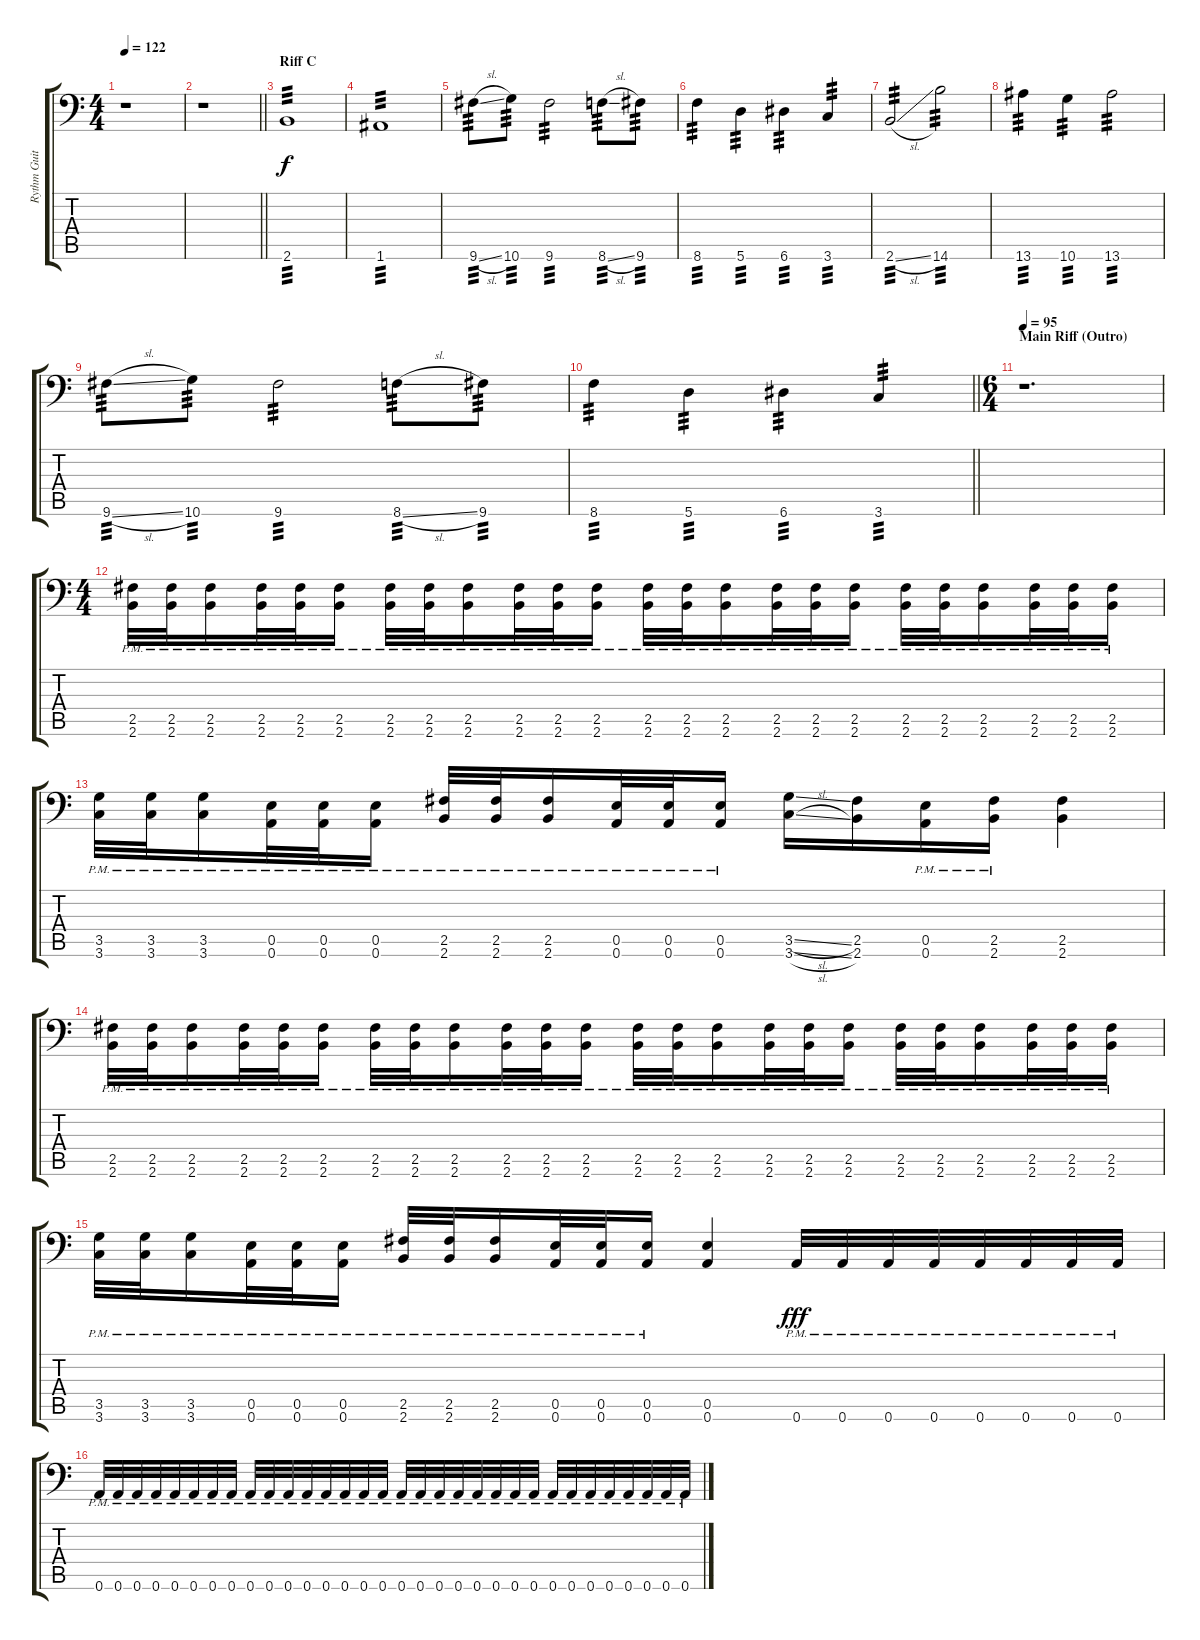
\track ("Rythm Guitar 2" "Rythm Guit") {instrument overdrivenguitar}
\staff {score tabs}
\tuning (B3 Gb3 D3 A2 E2 A1) {hide}
\ts (4 4)
\tempo 122
\clef f4
\ks c
r.1{dy f} |
\barLineRight lightlight
r.1 |
\section ("" "Riff C")
2.6.1{tp 3} |
1.6.1{tp 3} |
9.6{sl}.8{tp 3} 10.6.8{tp 3} 9.6.2{tp 3} 8.6{sl}.8{tp 3} 9.6.8{tp 3} |
8.6.4{tp 3} 5.6.4{tp 3} 6.6.4{tp 3} 3.6.4{tp 3} |
2.6{sl}.2{tp 3} 14.6.2{tp 3} |
13.6.4{tp 3} 10.6.4{tp 3} 13.6.2{tp 3} |
9.6{sl}.8{tp 3} 10.6.8{tp 3} 9.6.2{tp 3} 8.6{sl}.8{tp 3} 9.6.8{tp 3} |
\barLineRight lightlight
8.6.4{tp 3} 5.6.4{tp 3} 6.6.4{tp 3} 3.6.4{tp 3} |
\ts (6 4)
\section ("" "Main Riff (Outro)")
\tempo 95
r.1{d} |
\ts (4 4)
(2.5{pm} 2.6{pm}).32 (2.5{pm} 2.6{pm}).32 (2.5{pm} 2.6{pm}).16 (2.5{pm} 2.6{pm}).32 (2.5{pm} 2.6{pm}).32 (2.5{pm} 2.6{pm}).16 (2.5{pm} 2.6{pm}).32 (2.5{pm} 2.6{pm}).32 (2.5{pm} 2.6{pm}).16 (2.5{pm} 2.6{pm}).32 (2.5{pm} 2.6{pm}).32 (2.5{pm} 2.6{pm}).16 (2.5{pm} 2.6{pm}).32 (2.5{pm} 2.6{pm}).32 (2.5{pm} 2.6{pm}).16 (2.5{pm} 2.6{pm}).32 (2.5{pm} 2.6{pm}).32 (2.5{pm} 2.6{pm}).16 (2.5{pm} 2.6{pm}).32 (2.5{pm} 2.6{pm}).32 (2.5{pm} 2.6{pm}).16 (2.5{pm} 2.6{pm}).32 (2.5{pm} 2.6{pm}).32 (2.5{pm} 2.6{pm}).16 |
(3.5{pm} 3.6{pm}).32 (3.5{pm} 3.6{pm}).32 (3.5{pm} 3.6{pm}).16 (0.5{pm} 0.6{pm}).32 (0.5{pm} 0.6{pm}).32 (0.5{pm} 0.6{pm}).16 (2.5{pm} 2.6{pm}).32 (2.5{pm} 2.6{pm}).32 (2.5{pm} 2.6{pm}).16 (0.5{pm} 0.6{pm}).32 (0.5{pm} 0.6{pm}).32 (0.5{pm} 0.6{pm}).16 (3.5{sl} 3.6{sl}).16 (2.5 2.6).16 (0.5{pm} 0.6{pm}).16 (2.5{pm} 2.6{pm}).16 (2.5 2.6).4 |
(2.5{pm} 2.6{pm}).32 (2.5{pm} 2.6{pm}).32 (2.5{pm} 2.6{pm}).16 (2.5{pm} 2.6{pm}).32 (2.5{pm} 2.6{pm}).32 (2.5{pm} 2.6{pm}).16 (2.5{pm} 2.6{pm}).32 (2.5{pm} 2.6{pm}).32 (2.5{pm} 2.6{pm}).16 (2.5{pm} 2.6{pm}).32 (2.5{pm} 2.6{pm}).32 (2.5{pm} 2.6{pm}).16 (2.5{pm} 2.6{pm}).32 (2.5{pm} 2.6{pm}).32 (2.5{pm} 2.6{pm}).16 (2.5{pm} 2.6{pm}).32 (2.5{pm} 2.6{pm}).32 (2.5{pm} 2.6{pm}).16 (2.5{pm} 2.6{pm}).32 (2.5{pm} 2.6{pm}).32 (2.5{pm} 2.6{pm}).16 (2.5{pm} 2.6{pm}).32 (2.5{pm} 2.6{pm}).32 (2.5{pm} 2.6{pm}).16 |
(3.5{pm} 3.6{pm}).32 (3.5{pm} 3.6{pm}).32 (3.5{pm} 3.6{pm}).16 (0.5{pm} 0.6{pm}).32 (0.5{pm} 0.6{pm}).32 (0.5{pm} 0.6{pm}).16 (2.5{pm} 2.6{pm}).32 (2.5{pm} 2.6{pm}).32 (2.5{pm} 2.6{pm}).16 (0.5{pm} 0.6{pm}).32 (0.5{pm} 0.6{pm}).32 (0.5{pm} 0.6{pm}).16 (0.5 0.6).4 0.6{pm}.32{dy fff} 0.6{pm}.32 0.6{pm}.32 0.6{pm}.32 0.6{pm}.32 0.6{pm}.32 0.6{pm}.32 0.6{pm}.32 |
0.6{pm}.32 0.6{pm}.32 0.6{pm}.32 0.6{pm}.32 0.6{pm}.32 0.6{pm}.32 0.6{pm}.32 0.6{pm}.32 0.6{pm}.32 0.6{pm}.32 0.6{pm}.32 0.6{pm}.32 0.6{pm}.32 0.6{pm}.32 0.6{pm}.32 0.6{pm}.32 0.6{pm}.32 0.6{pm}.32 0.6{pm}.32 0.6{pm}.32 0.6{pm}.32 0.6{pm}.32 0.6{pm}.32 0.6{pm}.32 0.6{pm}.32 0.6{pm}.32 0.6{pm}.32 0.6{pm}.32 0.6{pm}.32 0.6{pm}.32 0.6{pm}.32 0.6{pm}.32
